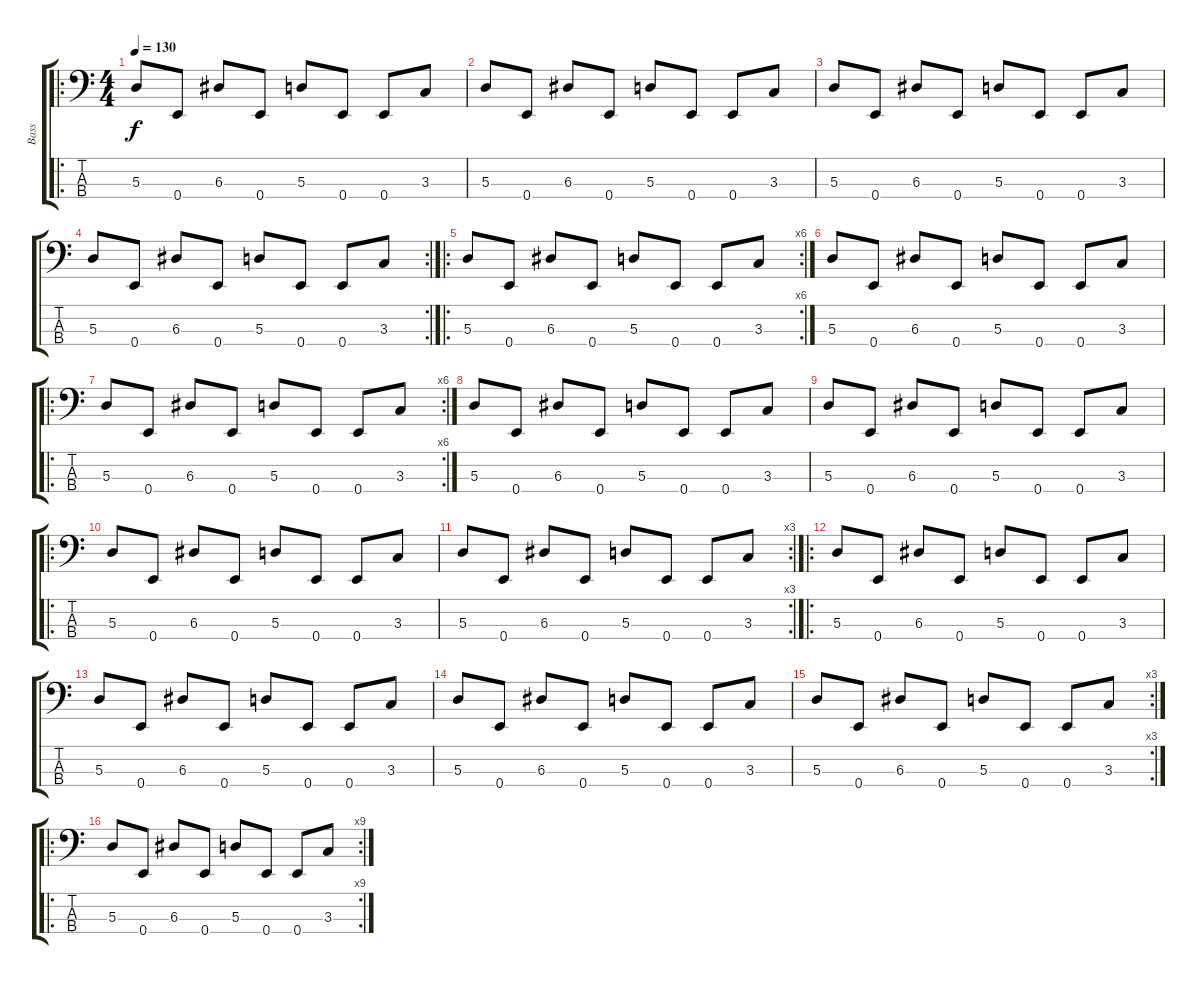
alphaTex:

\track ("Bass" "Bass") {instrument electricbassfinger}
\staff {score tabs}
\tuning (G2 D2 A1 E1) {hide}
\ro
\ts (4 4)
\tempo 130
\clef f4
\ks c
5.3.8{dy f} 0.4.8 6.3.8 0.4.8 5.3.8 0.4.8 0.4.8 3.3.8 |
5.3.8 0.4.8 6.3.8 0.4.8 5.3.8 0.4.8 0.4.8 3.3.8 |
5.3.8 0.4.8 6.3.8 0.4.8 5.3.8 0.4.8 0.4.8 3.3.8 |
\rc 2
5.3.8 0.4.8 6.3.8 0.4.8 5.3.8 0.4.8 0.4.8 3.3.8 |
\ro
\rc 6
5.3.8 0.4.8 6.3.8 0.4.8 5.3.8 0.4.8 0.4.8 3.3.8 |
5.3.8 0.4.8 6.3.8 0.4.8 5.3.8 0.4.8 0.4.8 3.3.8 |
\ro
\rc 6
5.3.8 0.4.8 6.3.8 0.4.8 5.3.8 0.4.8 0.4.8 3.3.8 |
5.3.8 0.4.8 6.3.8 0.4.8 5.3.8 0.4.8 0.4.8 3.3.8 |
5.3.8 0.4.8 6.3.8 0.4.8 5.3.8 0.4.8 0.4.8 3.3.8 |
\ro
5.3.8 0.4.8 6.3.8 0.4.8 5.3.8 0.4.8 0.4.8 3.3.8 |
\rc 3
5.3.8 0.4.8 6.3.8 0.4.8 5.3.8 0.4.8 0.4.8 3.3.8 |
\ro
5.3.8 0.4.8 6.3.8 0.4.8 5.3.8 0.4.8 0.4.8 3.3.8 |
5.3.8 0.4.8 6.3.8 0.4.8 5.3.8 0.4.8 0.4.8 3.3.8 |
5.3.8 0.4.8 6.3.8 0.4.8 5.3.8 0.4.8 0.4.8 3.3.8 |
\rc 3
5.3.8 0.4.8 6.3.8 0.4.8 5.3.8 0.4.8 0.4.8 3.3.8 |
\ro
\rc 9
5.3.8 0.4.8 6.3.8 0.4.8 5.3.8 0.4.8 0.4.8 3.3.8
